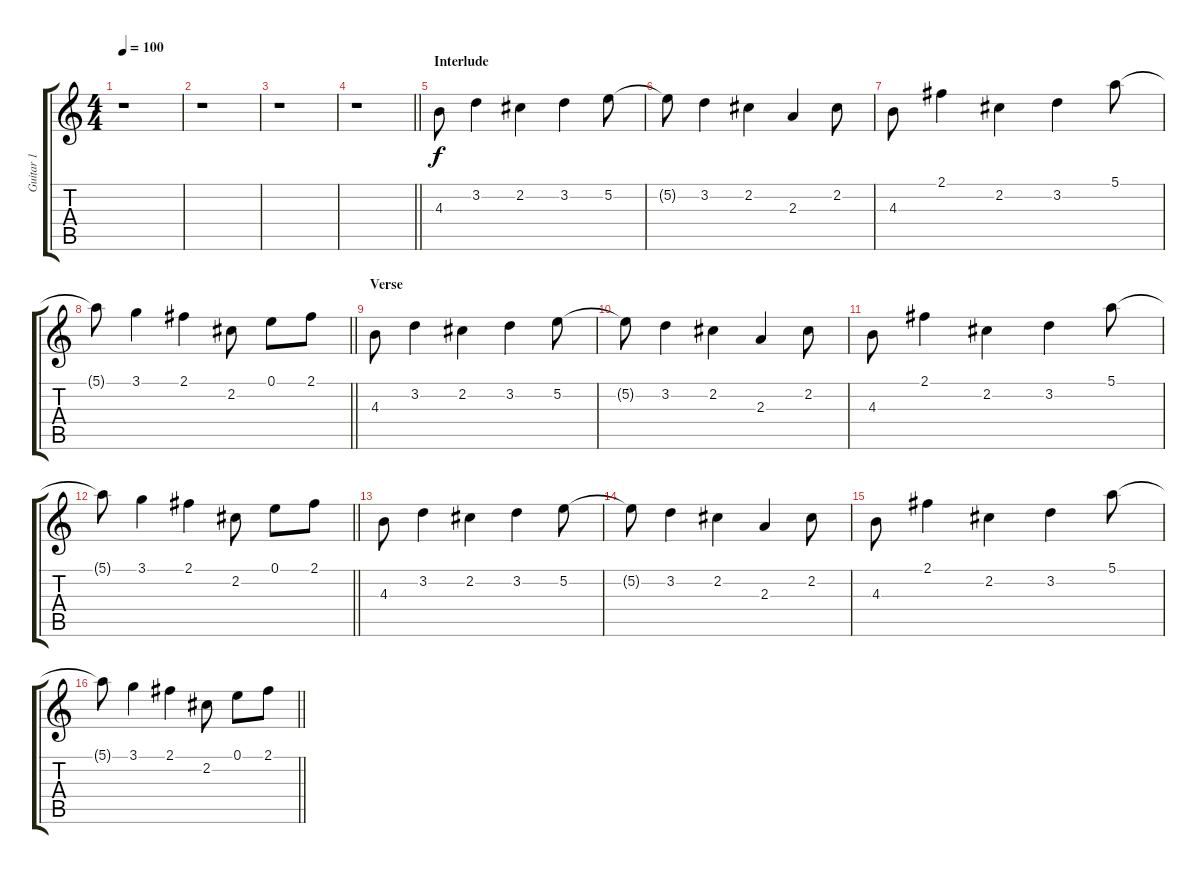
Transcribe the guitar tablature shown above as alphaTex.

\track ("Guitar 1" "Guitar 1") {instrument electricguitarjazz}
\staff {score tabs}
\tuning (E4 B3 G3 D3 A2 E2) {hide}
\ts (4 4)
\tempo 100
\clef g2
\ks c
r.1{dy f} |
r.1 |
r.1 |
\barLineRight lightlight
r.1 |
\section ("" "Interlude")
4.3.8 3.2.4 2.2.4 3.2.4 5.2.8 |
5.2{t}.8 3.2.4 2.2.4 2.3.4 2.2.8 |
4.3.8 2.1.4 2.2.4 3.2.4 5.1.8 |
\barLineRight lightlight
5.1{t}.8 3.1.4 2.1.4 2.2.8 0.1.8 2.1.8 |
\section ("" "Verse")
4.3.8 3.2.4 2.2.4 3.2.4 5.2.8 |
5.2{t}.8 3.2.4 2.2.4 2.3.4 2.2.8 |
4.3.8 2.1.4 2.2.4 3.2.4 5.1.8 |
\barLineRight lightlight
5.1{t}.8 3.1.4 2.1.4 2.2.8 0.1.8 2.1.8 |
4.3.8 3.2.4 2.2.4 3.2.4 5.2.8 |
5.2{t}.8 3.2.4 2.2.4 2.3.4 2.2.8 |
4.3.8 2.1.4 2.2.4 3.2.4 5.1.8 |
\barLineRight lightlight
5.1{t}.8 3.1.4 2.1.4 2.2.8 0.1.8 2.1.8
